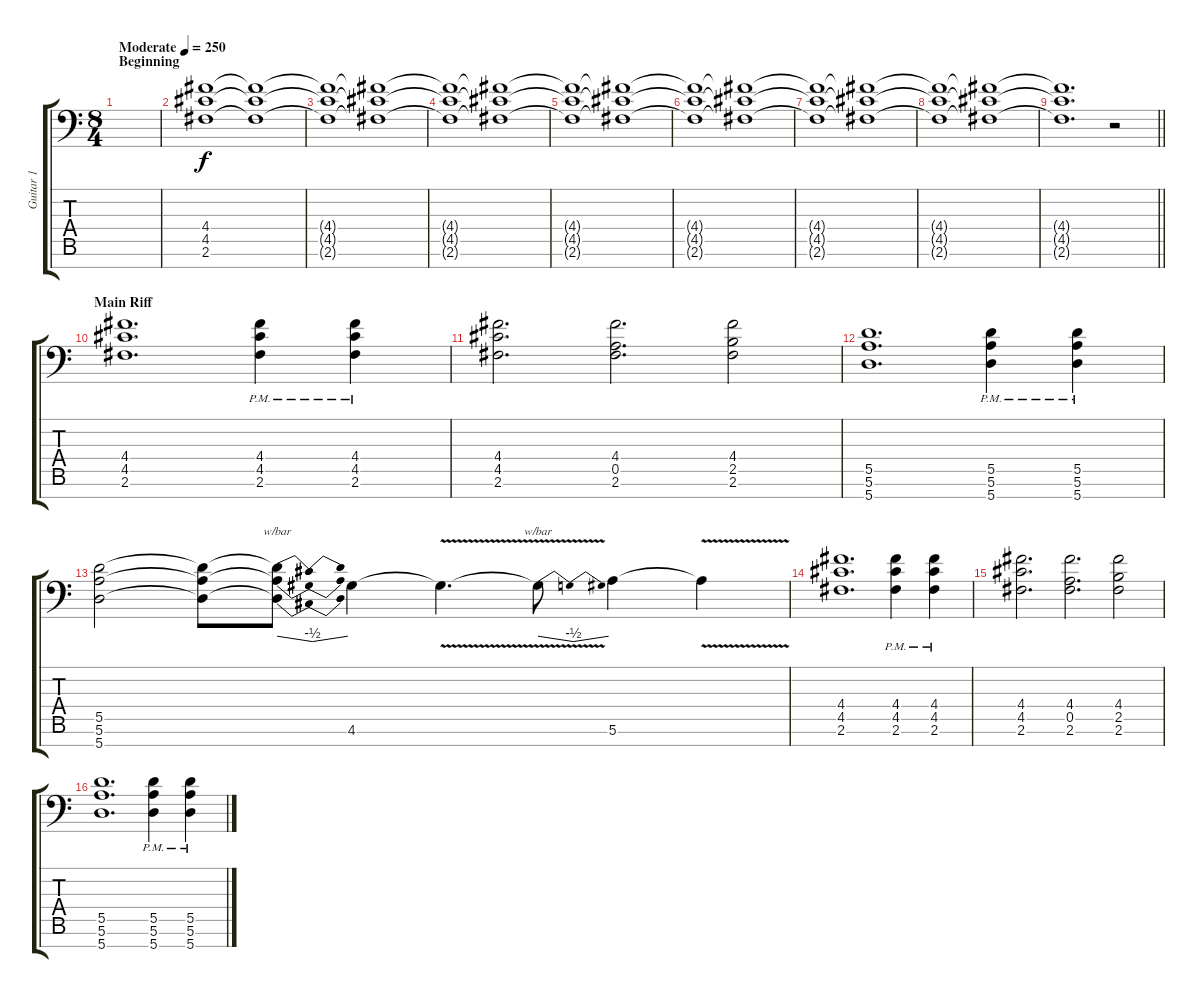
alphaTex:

\track ("Guitar 1" "Guitar 1") {instrument distortionguitar}
\staff {score tabs}
\tuning (E4 B3 G3 D3 A2 E2 A1) {hide}
\ts (8 4)
\section ("" "Beginning")
\tempo (250 "Moderate")
\clef f4
\ks c
|
(4.4 4.5 2.6).1{volume 3} (4.4{t} 4.5{t} 2.6{t}).1 |
(4.4{t} 4.5{t} 2.6{t}).1 (4.4{t} 4.5{t} 2.6{t}).1 |
(4.4{t} 4.5{t} 2.6{t}).1{volume 6} (4.4{t} 4.5{t} 2.6{t}).1 |
(4.4{t} 4.5{t} 2.6{t}).1 (4.4{t} 4.5{t} 2.6{t}).1 |
(4.4{t} 4.5{t} 2.6{t}).1{volume 10} (4.4{t} 4.5{t} 2.6{t}).1 |
(4.4{t} 4.5{t} 2.6{t}).1 (4.4{t} 4.5{t} 2.6{t}).1 |
(4.4{t} 4.5{t} 2.6{t}).1{volume 14} (4.4{t} 4.5{t} 2.6{t}).1 |
\barLineRight lightlight
(4.4{t} 4.5{t} 2.6{t}).1{d} r.2 |
\section ("" "Main Riff")
(4.4 4.5 2.6).1{d} (4.4{pm} 4.5{pm} 2.6{pm}).4 (4.4{pm} 4.5{pm} 2.6{pm}).4 |
(4.4 4.5 2.6).2{d} (4.4 0.5 2.6).2{d} (4.4 2.5 2.6).2 |
(5.5 5.6 5.7).1{d} (5.5{pm} 5.6{pm} 5.7{pm}).4 (5.5{pm} 5.6{pm} 5.7{pm}).4 |
(5.5 5.6 5.7).2 (5.5{t} 5.6{t} 5.7{t}).8 (5.5{t} 5.6{t} 5.7{t}).8{tbe (dip default 0 0 30 -2 60 0)} 4.6.4 4.6{v t}.4{d} 4.6{t}.8{tbe (dip default 0 0 30 -2 60 0)} 5.6.4 5.6{v t}.4 |
(4.4 4.5 2.6).1{d} (4.4{pm} 4.5{pm} 2.6{pm}).4 (4.4{pm} 4.5{pm} 2.6{pm}).4 |
(4.4 4.5 2.6).2{d} (4.4 0.5 2.6).2{d} (4.4 2.5 2.6).2 |
(5.5 5.6 5.7).1{d} (5.5{pm} 5.6{pm} 5.7{pm}).4 (5.5{pm} 5.6{pm} 5.7{pm}).4
